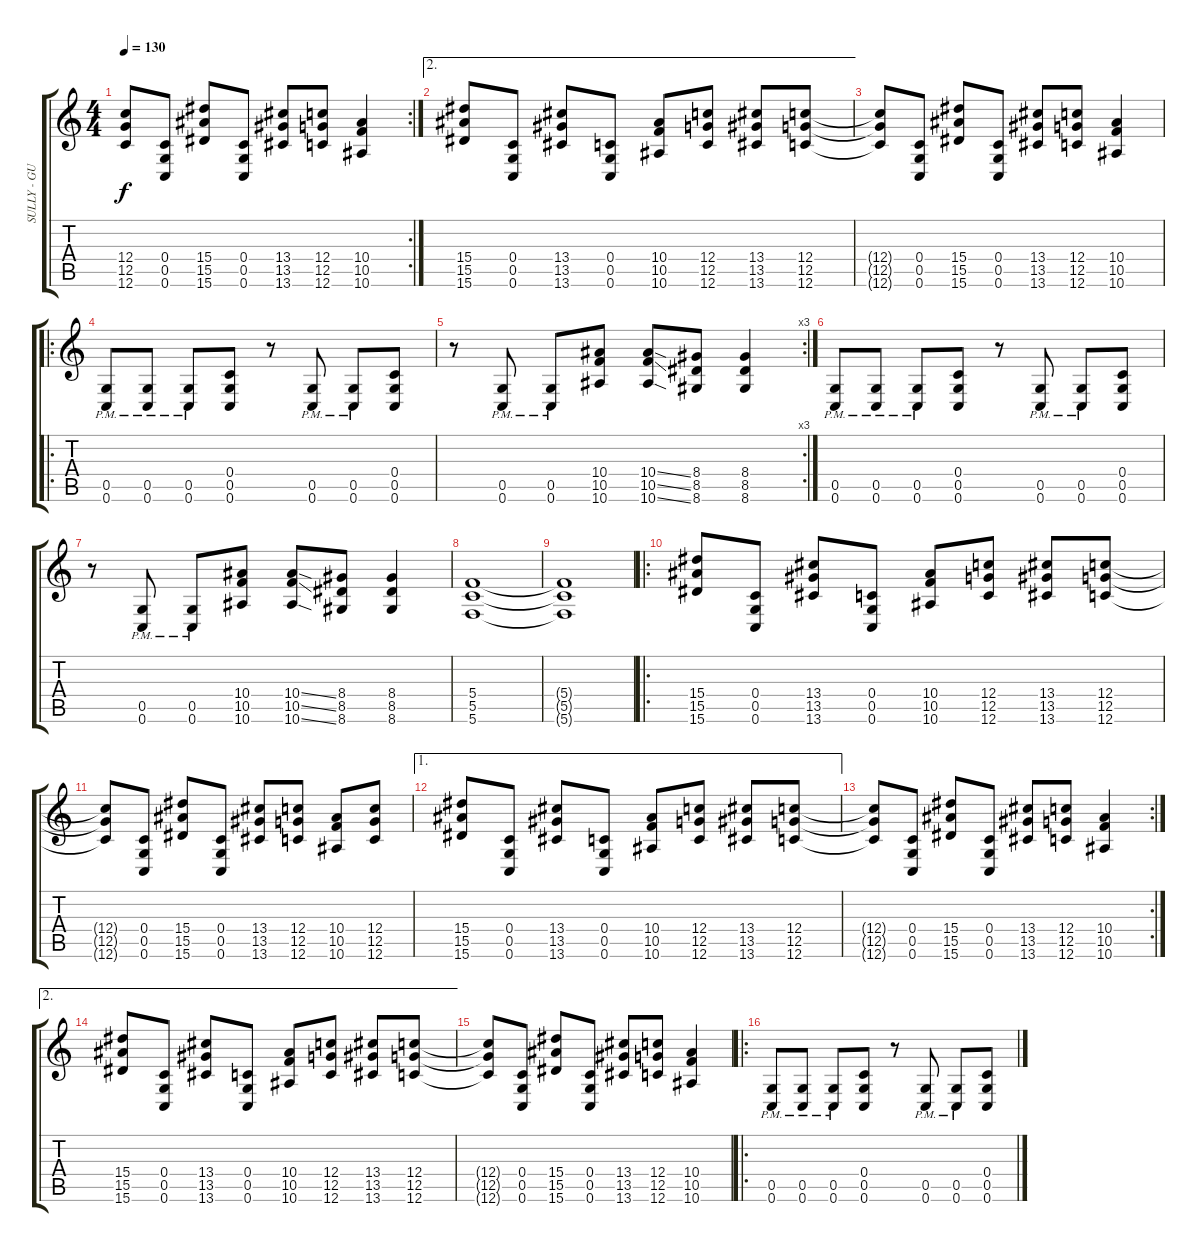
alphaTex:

\track ("SULLY - GUITAR" "SULLY - GU") {instrument overdrivenguitar}
\staff {score tabs}
\tuning (D4 A3 F3 C3 G2 C2) {hide}
\rc 2
\ts (4 4)
\tempo 130
\clef g2
\ks c
(12.4{t} 12.5{t} 12.6{t}).8{dy f} (0.4 0.5 0.6).8 (15.4 15.5 15.6).8 (0.4 0.5 0.6).8 (13.4 13.5 13.6).8 (12.4 12.5 12.6).8 (10.4 10.5 10.6).4 |
\ae 2
(15.4 15.5 15.6).8 (0.4 0.5 0.6).8 (13.4 13.5 13.6).8 (0.4 0.5 0.6).8 (10.4 10.5 10.6).8 (12.4 12.5 12.6).8 (13.4 13.5 13.6).8 (12.4 12.5 12.6).8 |
(12.4{t} 12.5{t} 12.6{t}).8 (0.4 0.5 0.6).8 (15.4 15.5 15.6).8 (0.4 0.5 0.6).8 (13.4 13.5 13.6).8 (12.4 12.5 12.6).8 (10.4 10.5 10.6).4 |
\ro
(0.5{pm} 0.6{pm}).8 (0.5{pm} 0.6{pm}).8 (0.5{pm} 0.6{pm}).8 (0.4 0.5 0.6).8 r.8 (0.5{pm} 0.6{pm}).8 (0.5{pm} 0.6{pm}).8 (0.4 0.5 0.6).8 |
\rc 3
r.8 (0.5{pm} 0.6{pm}).8 (0.5{pm} 0.6{pm}).8 (10.4 10.5 10.6).8 (10.4{ss} 10.5{ss} 10.6{ss}).8 (8.4 8.5 8.6).8 (8.4 8.5 8.6).4 |
(0.5{pm} 0.6{pm}).8 (0.5{pm} 0.6{pm}).8 (0.5{pm} 0.6{pm}).8 (0.4 0.5 0.6).8 r.8 (0.5{pm} 0.6{pm}).8 (0.5{pm} 0.6{pm}).8 (0.4 0.5 0.6).8 |
r.8 (0.5{pm} 0.6{pm}).8 (0.5{pm} 0.6{pm}).8 (10.4 10.5 10.6).8 (10.4{ss} 10.5{ss} 10.6{ss}).8 (8.4 8.5 8.6).8 (8.4 8.5 8.6).4 |
(5.4 5.5 5.6).1 |
(5.4{t} 5.5{t} 5.6{t}).1 |
\ro
(15.4 15.5 15.6).8 (0.4 0.5 0.6).8 (13.4 13.5 13.6).8 (0.4 0.5 0.6).8 (10.4 10.5 10.6).8 (12.4 12.5 12.6).8 (13.4 13.5 13.6).8 (12.4 12.5 12.6).8 |
(12.4{t} 12.5{t} 12.6{t}).8 (0.4 0.5 0.6).8 (15.4 15.5 15.6).8 (0.4 0.5 0.6).8 (13.4 13.5 13.6).8 (12.4 12.5 12.6).8 (10.4 10.5 10.6).8 (12.4 12.5 12.6).8 |
\ae 1
(15.4 15.5 15.6).8 (0.4 0.5 0.6).8 (13.4 13.5 13.6).8 (0.4 0.5 0.6).8 (10.4 10.5 10.6).8 (12.4 12.5 12.6).8 (13.4 13.5 13.6).8 (12.4 12.5 12.6).8 |
\rc 2
(12.4{t} 12.5{t} 12.6{t}).8 (0.4 0.5 0.6).8 (15.4 15.5 15.6).8 (0.4 0.5 0.6).8 (13.4 13.5 13.6).8 (12.4 12.5 12.6).8 (10.4 10.5 10.6).4 |
\ae 2
(15.4 15.5 15.6).8 (0.4 0.5 0.6).8 (13.4 13.5 13.6).8 (0.4 0.5 0.6).8 (10.4 10.5 10.6).8 (12.4 12.5 12.6).8 (13.4 13.5 13.6).8 (12.4 12.5 12.6).8 |
(12.4{t} 12.5{t} 12.6{t}).8 (0.4 0.5 0.6).8 (15.4 15.5 15.6).8 (0.4 0.5 0.6).8 (13.4 13.5 13.6).8 (12.4 12.5 12.6).8 (10.4 10.5 10.6).4 |
\ro
(0.5{pm} 0.6{pm}).8 (0.5{pm} 0.6{pm}).8 (0.5{pm} 0.6{pm}).8 (0.4 0.5 0.6).8 r.8 (0.5{pm} 0.6{pm}).8 (0.5{pm} 0.6{pm}).8 (0.4 0.5 0.6).8
